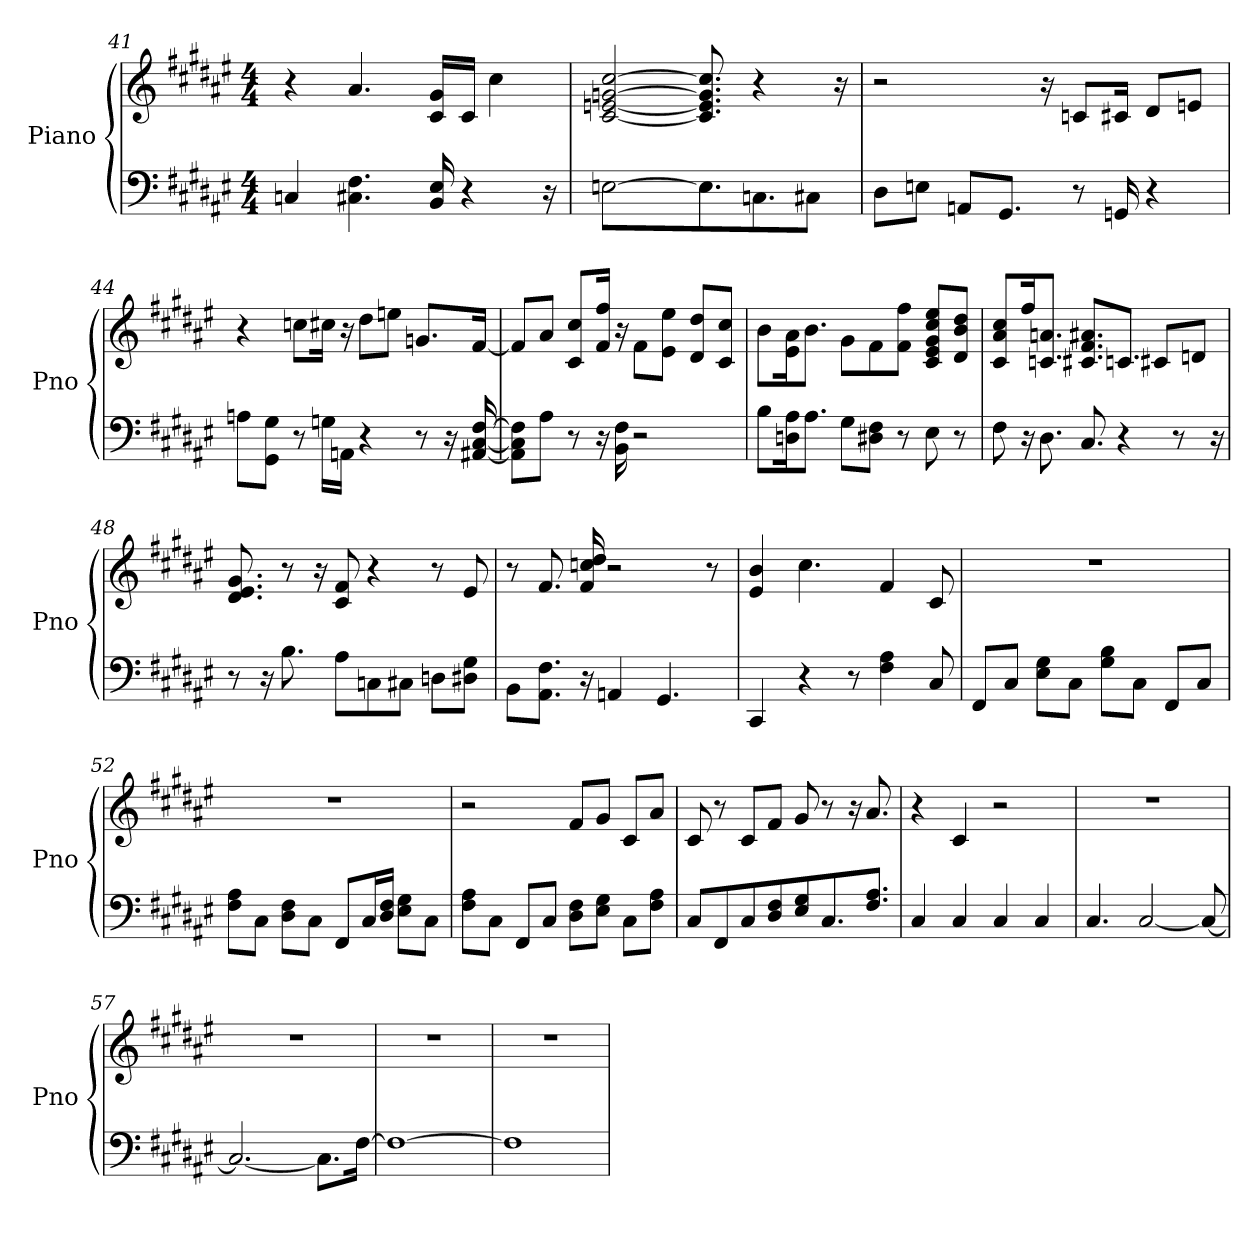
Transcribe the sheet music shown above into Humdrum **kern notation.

**kern	**kern
*part1	*part1
*staff2	*staff1
*I"Piano	*
*I'Pno	*
*clefF4	*clefG2
*k[f#c#g#d#a#e#]	*k[f#c#g#d#a#e#]
*F#:	*F#:
*M4/4	*M4/4
=41	=41
4C	4r
4.F# 4.C#	4.a#
16E# 16BB	16c#/ 16g#/LL
4r	16c#/JJ
.	4cc#
16r	.
=42	=42
[2E	[2cc# [2e [2g [2c#
8.E\L]	8.cc#] 8.e] 8.g] 8.c#]
8.C\J	4r
8C#J	.
.	16r
=43	=43
8D#\L	2r
8E\J	.
8AA/L	.
8.GG#/J	.
.	16r
8r	8c/L
16GG	16c#/Jk
4r	8d#/L
.	8e/J
=44	=44
8A\L	4r
8GG#\ 8G#\J	.
8r	8cc\L
16G\LL	16cc#\Jk
16AA\JJ	16r
4r	8dd#\L
.	8ee\J
8r	8.g/L
16r	.
[16C# [16F# [16AA#	[16f#/Jk
=45	=45
8C#]\ 8F#]\ 8AA#]\L	8f#/L]
8A#\J	8a#/J
8r	8cc#/ 8c#/L
16r	16ff#/ 16f#/Jk
16BB 16F#	16r
2r	8f#\L
.	8e#\ 8ee#\J
.	8d#/ 8dd#/L
.	8c#/ 8cc#/J
=46	=46
8B\L	8b\L
16A#\ 16D\K	16a#\ 16e#\K
8.A#\J	8.b\J
8G#\L	8g#\L
8F#\ 8D#\J	8f#\
8r	8f#\ 8ff#\J
8E#	8g#/ 8e#/ 8cc#/ 8ee#/ 8c#/L
8r	8dd#/ 8b/ 8d#/J
=47	=47
8F#	8cc#/ 8a#/ 8c#/L
16r	16ff#/K
8.D#	8.a/ 8.c/J
8.C#	8.a#/ 8.c#/ 8.f#/L
4r	8.c/J
.	8c#/L
8r	.
.	8d/J
16r	.
=48	=48
8r	8.g# 8.d# 8.e#
16r	.
8.B	8r
.	16r
8A#\L	8f# 8c#
8C\	4r
8C#\J	.
8D\L	8r
8G#\ 8D#\J	8e#
=49	=49
8BB\L	8r
8.AA#\ 8.F#\J	8.f#
16r	16dd# 16f# 16cc
4AA	2r
4.GG#	.
.	8r
=50	=50
4CC#	4b 4e#
4r	4.cc#
8r	.
4F# 4A#	4f#
8C#	8c#
=51	=51
8FF#/L	1r
8C#/J	.
8E#\ 8G#\L	.
8C#\J	.
8G#\ 8B\L	.
8C#\J	.
8FF#/L	.
8C#/J	.
=52	=52
8A#\ 8F#\L	1r
8C#\J	.
8F#\ 8D#\L	.
8C#\J	.
8FF#/L	.
16C#/L	.
16F#/ 16D#/JJ	.
8E#\ 8G#\L	.
8C#\J	.
=53	=53
8F#\ 8A#\L	2r
8C#\J	.
8FF#/L	.
8C#/J	.
8F#\ 8D#\L	8f#/L
8E#\ 8G#\J	8g#/J
8C#\L	8c#/L
8F#\ 8A#\J	8a#/J
=54	=54
8C#/L	8c#
8FF#/J	8r
8C#/L	8c#/L
8F#/ 8D#/J	8f#/J
8G#\ 8E#\L	8g#
8.C#\J	8r
.	16r
8.F# 8.A#J	8.a#
=55	=55
4C#	4r
4C#	4c#
4C#	2r
4C#	.
=56	=56
4.C#	1r
[2C#	.
8C#_	.
=57	=57
2.C#_	1r
8.C#\L]	.
[16F#\Jk	.
=58	=58
1F#_	1r
=59	=59
1F#]	1r
=	=
*-	*-
